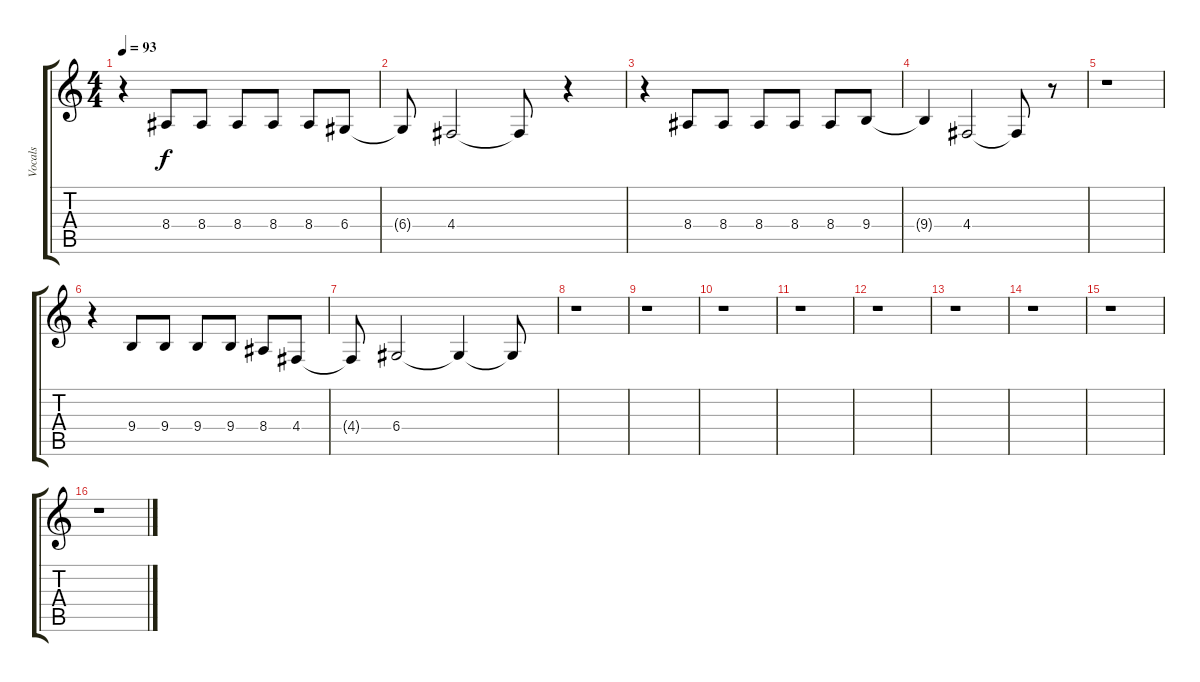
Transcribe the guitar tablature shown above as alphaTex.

\track ("Vocals" "Vocals") {instrument acousticgrandpiano}
\staff {score tabs}
\tuning (E4 B3 G3 D3 A2 E2) {hide}
\ts (4 4)
\tempo 93
\clef g2
\ks c
r.4{dy f} 8.4.8 8.4.8 8.4.8 8.4.8 8.4.8 6.4.8 |
6.4{t}.8 4.4.2 4.4{t}.8 r.4 |
r.4 8.4.8 8.4.8 8.4.8 8.4.8 8.4.8 9.4.8 |
9.4{t}.4 4.4.2 4.4{t}.8 r.8 |
r.1 |
r.4 9.4.8 9.4.8 9.4.8 9.4.8 8.4.8 4.4.8 |
4.4{t}.8 6.4.2 6.4{t}.4 6.4{t}.8 |
r.1 |
r.1 |
r.1 |
r.1 |
r.1 |
r.1 |
r.1 |
r.1 |
r.1
